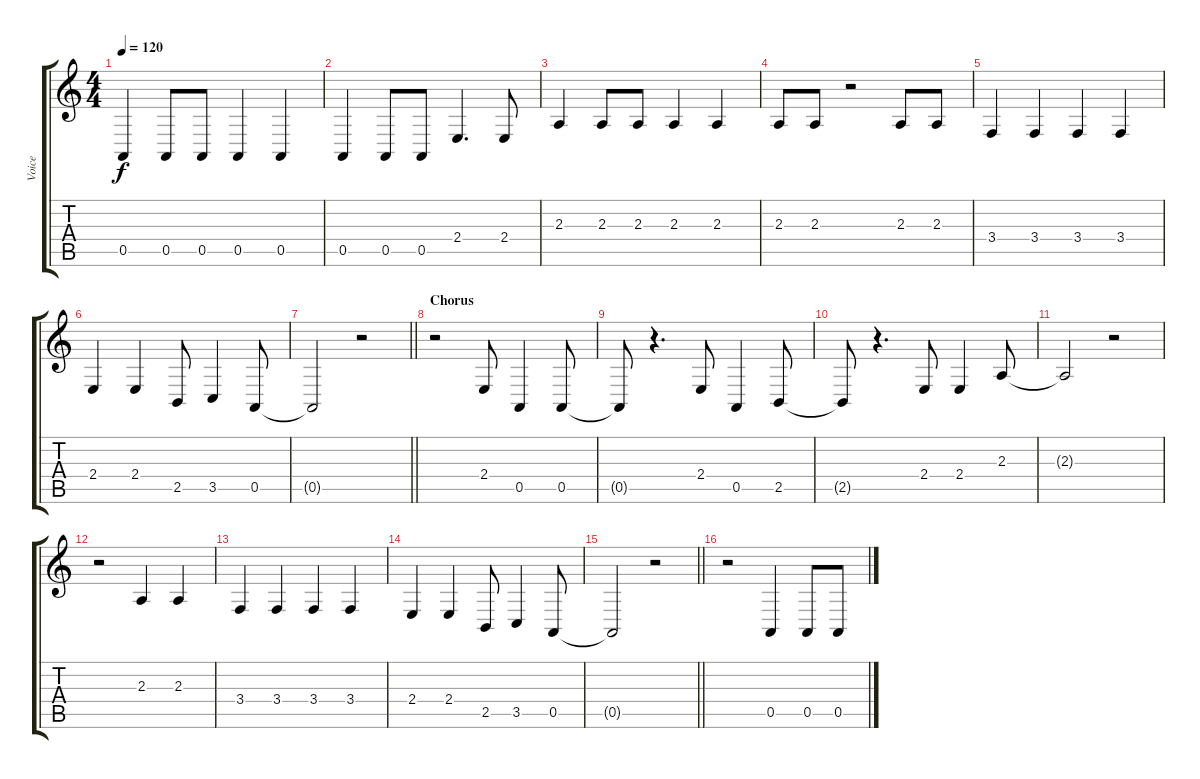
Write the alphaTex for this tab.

\track ("Voice" "Voice") {instrument viola}
\staff {score tabs}
\tuning (E4 B3 G3 D3 A2 E2) {hide}
\ts (4 4)
\tempo 120
\clef g2
\ks c
0.5.4{dy f} 0.5.8 0.5.8 0.5.4 0.5.4 |
0.5.4 0.5.8 0.5.8 2.4.4{d} 2.4.8 |
2.3.4 2.3.8 2.3.8 2.3.4 2.3.4 |
2.3.8 2.3.8 r.2 2.3.8 2.3.8 |
3.4.4 3.4.4 3.4.4 3.4.4 |
2.4.4 2.4.4 2.5.8 3.5.4 0.5.8 |
\barLineRight lightlight
0.5{t}.2 r.2 |
\section ("" "Chorus")
r.2{volume 16 balance 0 instrument distortionguitar} 2.4.8 0.5.4 0.5.8 |
0.5{t}.8 r.4{d} 2.4.8 0.5.4 2.5.8 |
2.5{t}.8 r.4{d} 2.4.8 2.4.4 2.3.8 |
2.3{t}.2 r.2 |
r.2 2.3.4 2.3.4 |
3.4.4 3.4.4 3.4.4 3.4.4 |
2.4.4 2.4.4 2.5.8 3.5.4 0.5.8 |
\barLineRight lightlight
0.5{t}.2 r.2 |
r.2 0.5.4 0.5.8 0.5.8
